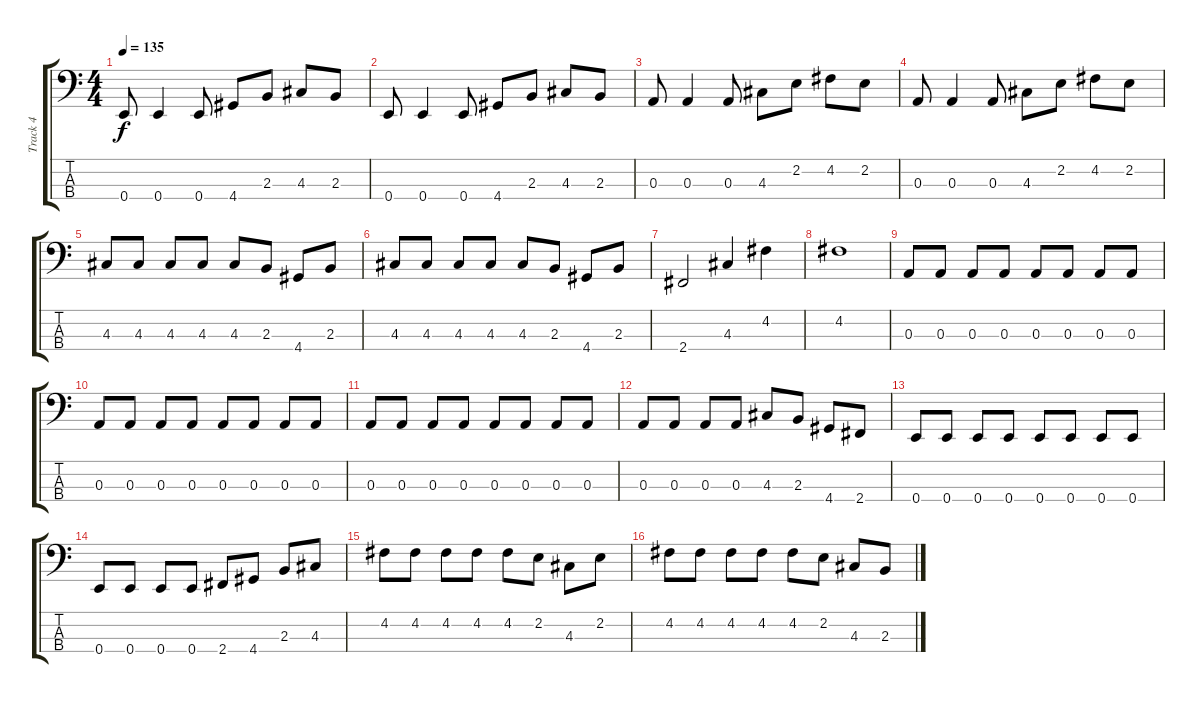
\track ("Track 4" "Track 4") {instrument electricbassfinger}
\staff {score tabs}
\tuning (G2 D2 A1 E1) {hide}
\ts (4 4)
\tempo 135
\clef f4
\ks c
0.4.8{dy f} 0.4.4 0.4.8 4.4.8 2.3.8 4.3.8 2.3.8 |
0.4.8 0.4.4 0.4.8 4.4.8 2.3.8 4.3.8 2.3.8 |
0.3.8 0.3.4 0.3.8 4.3.8 2.2.8 4.2.8 2.2.8 |
0.3.8 0.3.4 0.3.8 4.3.8 2.2.8 4.2.8 2.2.8 |
4.3.8 4.3.8 4.3.8 4.3.8 4.3.8 2.3.8 4.4.8 2.3.8 |
4.3.8 4.3.8 4.3.8 4.3.8 4.3.8 2.3.8 4.4.8 2.3.8 |
2.4.2 4.3.4 4.2.4 |
4.2.1 |
0.3.8 0.3.8 0.3.8 0.3.8 0.3.8 0.3.8 0.3.8 0.3.8 |
0.3.8 0.3.8 0.3.8 0.3.8 0.3.8 0.3.8 0.3.8 0.3.8 |
0.3.8 0.3.8 0.3.8 0.3.8 0.3.8 0.3.8 0.3.8 0.3.8 |
0.3.8 0.3.8 0.3.8 0.3.8 4.3.8 2.3.8 4.4.8 2.4.8 |
0.4.8 0.4.8 0.4.8 0.4.8 0.4.8 0.4.8 0.4.8 0.4.8 |
0.4.8 0.4.8 0.4.8 0.4.8 2.4.8 4.4.8 2.3.8 4.3.8 |
4.2.8 4.2.8 4.2.8 4.2.8 4.2.8 2.2.8 4.3.8 2.2.8 |
4.2.8 4.2.8 4.2.8 4.2.8 4.2.8 2.2.8 4.3.8 2.3.8
